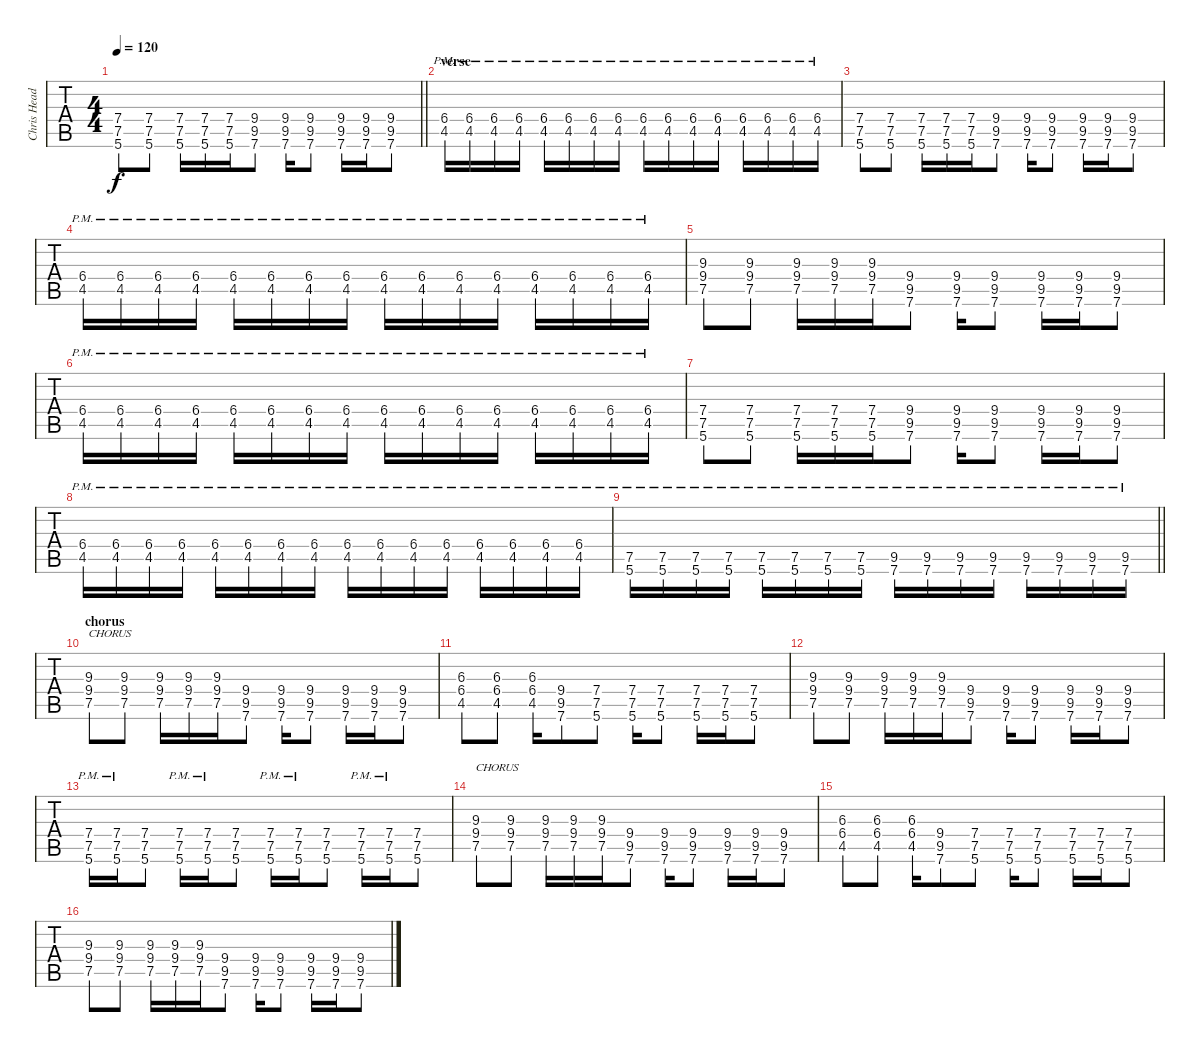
\track ("Chris Head" "Chris Head") {instrument overdrivenguitar}
\staff {tabs}
\tuning (E4 B3 G3 D3 A2 E2) {hide}
\ts (4 4)
\tempo 120
\clef g2
\barLineRight lightlight
\ks c
(7.4 7.5 5.6).8{dy f} (7.4 7.5 5.6).8 (7.4 7.5 5.6).16 (7.4 7.5 5.6).16 (7.4 7.5 5.6).16 (9.4 9.5 7.6).8 (9.4 9.5 7.6).16 (9.4 9.5 7.6).8 (9.4 9.5 7.6).16 (9.4 9.5 7.6).16 (9.4 9.5 7.6).8 |
\section ("" "verse")
(6.4{pm} 4.5).16 (6.4{pm} 4.5).16 (6.4{pm} 4.5).16 (6.4{pm} 4.5).16 (6.4{pm} 4.5).16 (6.4{pm} 4.5).16 (6.4{pm} 4.5).16 (6.4{pm} 4.5).16 (6.4{pm} 4.5).16 (6.4{pm} 4.5).16 (6.4{pm} 4.5).16 (6.4{pm} 4.5).16 (6.4{pm} 4.5).16 (6.4{pm} 4.5).16 (6.4{pm} 4.5).16 (6.4{pm} 4.5).16 |
(7.4 7.5 5.6).8 (7.4 7.5 5.6).8 (7.4 7.5 5.6).16 (7.4 7.5 5.6).16 (7.4 7.5 5.6).16 (9.4 9.5 7.6).8 (9.4 9.5 7.6).16 (9.4 9.5 7.6).8 (9.4 9.5 7.6).16 (9.4 9.5 7.6).16 (9.4 9.5 7.6).8 |
(6.4{pm} 4.5).16 (6.4{pm} 4.5).16 (6.4{pm} 4.5).16 (6.4{pm} 4.5).16 (6.4{pm} 4.5).16 (6.4{pm} 4.5).16 (6.4{pm} 4.5).16 (6.4{pm} 4.5).16 (6.4{pm} 4.5).16 (6.4{pm} 4.5).16 (6.4{pm} 4.5).16 (6.4{pm} 4.5).16 (6.4{pm} 4.5).16 (6.4{pm} 4.5).16 (6.4{pm} 4.5).16 (6.4{pm} 4.5).16 |
(9.3 9.4 7.5).8 (9.3 9.4 7.5).8 (9.3 9.4 7.5).16 (9.3 9.4 7.5).16 (9.3 9.4 7.5).16 (9.4 9.5 7.6).8 (9.4 9.5 7.6).16 (9.4 9.5 7.6).8 (9.4 9.5 7.6).16 (9.4 9.5 7.6).16 (9.4 9.5 7.6).8 |
(6.4{pm} 4.5).16 (6.4{pm} 4.5).16 (6.4{pm} 4.5).16 (6.4{pm} 4.5).16 (6.4{pm} 4.5).16 (6.4{pm} 4.5).16 (6.4{pm} 4.5).16 (6.4{pm} 4.5).16 (6.4{pm} 4.5).16 (6.4{pm} 4.5).16 (6.4{pm} 4.5).16 (6.4{pm} 4.5).16 (6.4{pm} 4.5).16 (6.4{pm} 4.5).16 (6.4{pm} 4.5).16 (6.4{pm} 4.5).16 |
(7.4 7.5 5.6).8 (7.4 7.5 5.6).8 (7.4 7.5 5.6).16 (7.4 7.5 5.6).16 (7.4 7.5 5.6).16 (9.4 9.5 7.6).8 (9.4 9.5 7.6).16 (9.4 9.5 7.6).8 (9.4 9.5 7.6).16 (9.4 9.5 7.6).16 (9.4 9.5 7.6).8 |
(6.4{pm} 4.5).16 (6.4{pm} 4.5).16 (6.4{pm} 4.5).16 (6.4{pm} 4.5).16 (6.4{pm} 4.5).16 (6.4{pm} 4.5).16 (6.4{pm} 4.5).16 (6.4{pm} 4.5).16 (6.4{pm} 4.5).16 (6.4{pm} 4.5).16 (6.4{pm} 4.5).16 (6.4{pm} 4.5).16 (6.4{pm} 4.5).16 (6.4{pm} 4.5).16 (6.4{pm} 4.5).16 (6.4{pm} 4.5).16 |
\barLineRight lightlight
(7.5{pm} 5.6).16 (7.5{pm} 5.6).16 (7.5{pm} 5.6).16 (7.5{pm} 5.6).16 (7.5{pm} 5.6).16 (7.5{pm} 5.6).16 (7.5{pm} 5.6).16 (7.5{pm} 5.6).16 (9.5{pm} 7.6).16 (9.5{pm} 7.6).16 (9.5{pm} 7.6).16 (9.5{pm} 7.6).16 (9.5{pm} 7.6).16 (9.5{pm} 7.6).16 (9.5{pm} 7.6).16 (9.5{pm} 7.6).16 |
\section ("" "chorus")
(9.3 9.4 7.5).8{txt "CHORUS"} (9.3 9.4 7.5).8 (9.3 9.4 7.5).16 (9.3 9.4 7.5).16 (9.3 9.4 7.5).16 (9.4 9.5 7.6).8 (9.4 9.5 7.6).16 (9.4 9.5 7.6).8 (9.4 9.5 7.6).16 (9.4 9.5 7.6).16 (9.4 9.5 7.6).8 |
(6.3 6.4 4.5).8 (6.3 6.4 4.5).8 (6.3 6.4 4.5).16 (9.4 9.5 7.6).8 (7.4 7.5 5.6).8 (7.4 7.5 5.6).16 (7.4 7.5 5.6).8 (7.4 7.5 5.6).16 (7.4 7.5 5.6).16 (7.4 7.5 5.6).8 |
(9.3 9.4 7.5).8 (9.3 9.4 7.5).8 (9.3 9.4 7.5).16 (9.3 9.4 7.5).16 (9.3 9.4 7.5).16 (9.4 9.5 7.6).8 (9.4 9.5 7.6).16 (9.4 9.5 7.6).8 (9.4 9.5 7.6).16 (9.4 9.5 7.6).16 (9.4 9.5 7.6).8 |
(7.4{pm} 7.5{pm} 5.6{pm}).16 (7.4{pm} 7.5{pm} 5.6{pm}).16 (7.4 7.5 5.6).8 (7.4{pm} 7.5{pm} 5.6{pm}).16 (7.4{pm} 7.5{pm} 5.6{pm}).16 (7.4 7.5 5.6).8 (7.4{pm} 7.5{pm} 5.6{pm}).16 (7.4{pm} 7.5{pm} 5.6{pm}).16 (7.4 7.5 5.6).8 (7.4{pm} 7.5{pm} 5.6{pm}).16 (7.4{pm} 7.5{pm} 5.6{pm}).16 (7.4 7.5 5.6).8 |
(9.3 9.4 7.5).8{txt "CHORUS"} (9.3 9.4 7.5).8 (9.3 9.4 7.5).16 (9.3 9.4 7.5).16 (9.3 9.4 7.5).16 (9.4 9.5 7.6).8 (9.4 9.5 7.6).16 (9.4 9.5 7.6).8 (9.4 9.5 7.6).16 (9.4 9.5 7.6).16 (9.4 9.5 7.6).8 |
(6.3 6.4 4.5).8 (6.3 6.4 4.5).8 (6.3 6.4 4.5).16 (9.4 9.5 7.6).8 (7.4 7.5 5.6).8 (7.4 7.5 5.6).16 (7.4 7.5 5.6).8 (7.4 7.5 5.6).16 (7.4 7.5 5.6).16 (7.4 7.5 5.6).8 |
(9.3 9.4 7.5).8 (9.3 9.4 7.5).8 (9.3 9.4 7.5).16 (9.3 9.4 7.5).16 (9.3 9.4 7.5).16 (9.4 9.5 7.6).8 (9.4 9.5 7.6).16 (9.4 9.5 7.6).8 (9.4 9.5 7.6).16 (9.4 9.5 7.6).16 (9.4 9.5 7.6).8
